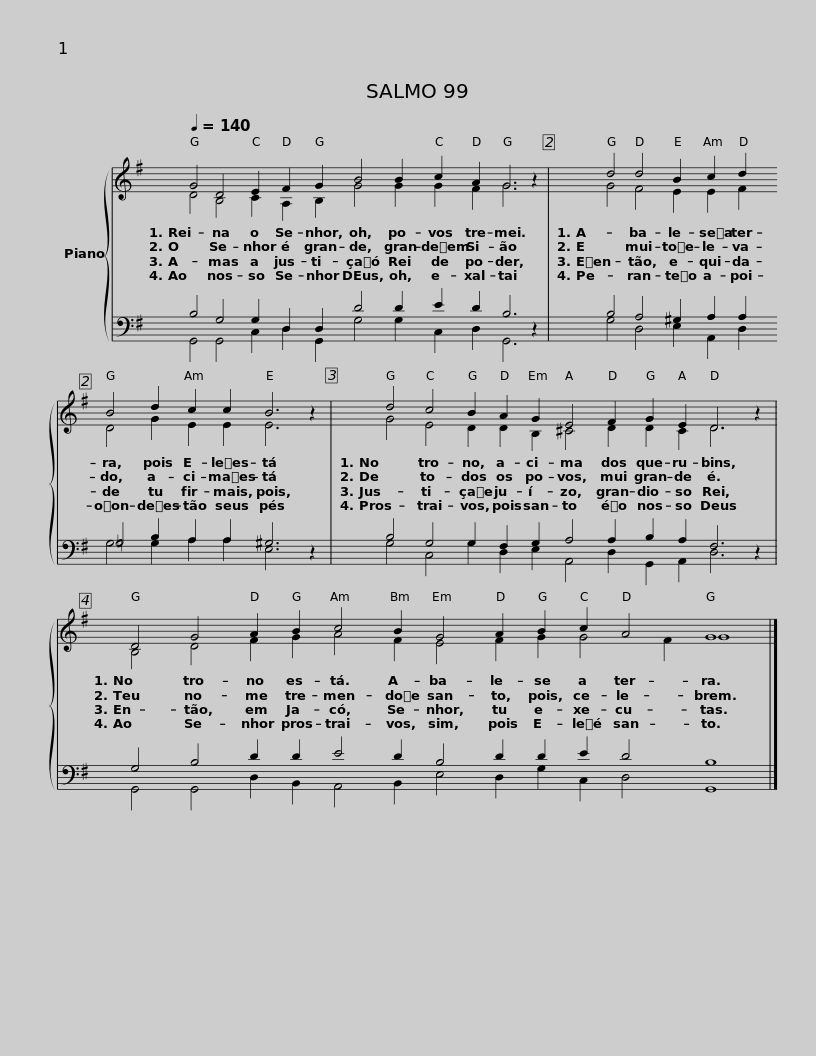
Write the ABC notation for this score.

X:1
%%score { ( 1 2 ) | ( 3 4 ) }
L:1/8
Q:1/4=140
M:none
I:linebreak $
K:G
V:1 treble
V:2 treble
V:3 bass
V:4 bass
V:1
 G4 D4 E2 F2 G2 B4 B2 c2 A2 G6 z2 |$ d4 d4 B2 c2 d2 B4 d2 c2 c2 B6 z2 |$ d4 c4 B2 A2 G2 E4 F2 G2 E2 D6 z2 |$ D4 G4 A2 B2 c4 B2 G4 A2 B2 c2 A4 G8 |] %4
V:2
 D4 B,4 C2 A,2 B,2 G4 G2 G2 F2 G6 x2 |$ G4 F4 E2 E2 F2 D4 G2 E2 E2 E6 x2 |$ G4 E4 D2 D2 B,2 ^C4 D2 D2 C2 D6 x2 |$ B,4 D4 F2 G2 A4 F2 E4 F2 G2 G4 F2 G8 |] %4
V:3
 B,4 G,4 G,2 D,2 D,2 D4 D2 E2 D2 B,6 z2 |$ B,4 A,4 ^G,2 A,2 A,2 =G,4 B,2 A,2 A,2 ^G,6 z2 |$ B,4 G,4 G,2 F,2 G,2 A,4 A,2 B,2 A,2 F,6 z2 |$ G,4 B,4 D2 D2 E4 D2 B,4 D2 D2 E2 D4 B,8 |] %4
V:4
 G,,4 G,,4 C,2 D,2 G,,2 G,4 G,2 C,2 D,2 G,,6 x2 |$ G,4 D,4 E,2 A,,2 D,2 G,4 G,2 A,2 A,2 E,6 x2 |$ G,4 C,4 G,2 D,2 E,2 A,,4 D,2 G,,2 A,,2 D,6 x2 |$ G,,4 G,,4 D,2 B,,2 A,,4 B,,2 E,4 D,2 G,2 C,2 D,4 G,,8 |] %4
